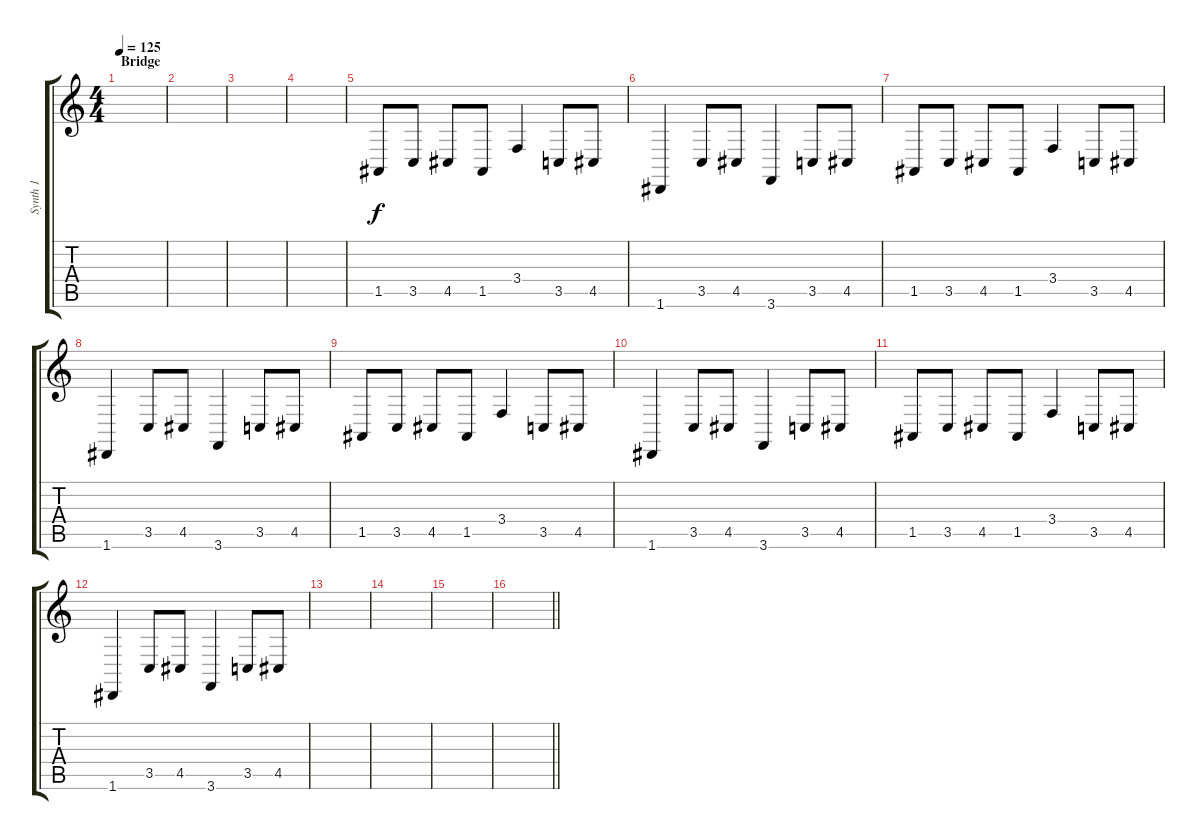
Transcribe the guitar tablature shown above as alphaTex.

\track ("Synth 1" "Synth 1") {instrument lead4chiff}
\staff {score tabs}
\tuning (E4 B3 G3 D3 A2 D2) {hide}
\ts (4 4)
\section ("" "Bridge")
\tempo 125
\clef g2
\ks c
|
|
|
|
1.5.8 3.5.8 4.5.8 1.5.8 3.4.4 3.5.8 4.5.8 |
1.6.4 3.5.8 4.5.8 3.6.4 3.5.8 4.5.8 |
1.5.8 3.5.8 4.5.8 1.5.8 3.4.4 3.5.8 4.5.8 |
1.6.4 3.5.8 4.5.8 3.6.4 3.5.8 4.5.8 |
1.5.8 3.5.8 4.5.8 1.5.8 3.4.4 3.5.8 4.5.8 |
1.6.4 3.5.8 4.5.8 3.6.4 3.5.8 4.5.8 |
1.5.8 3.5.8 4.5.8 1.5.8 3.4.4 3.5.8 4.5.8 |
1.6.4 3.5.8 4.5.8 3.6.4 3.5.8 4.5.8 |
|
|
|
\barLineRight lightlight
